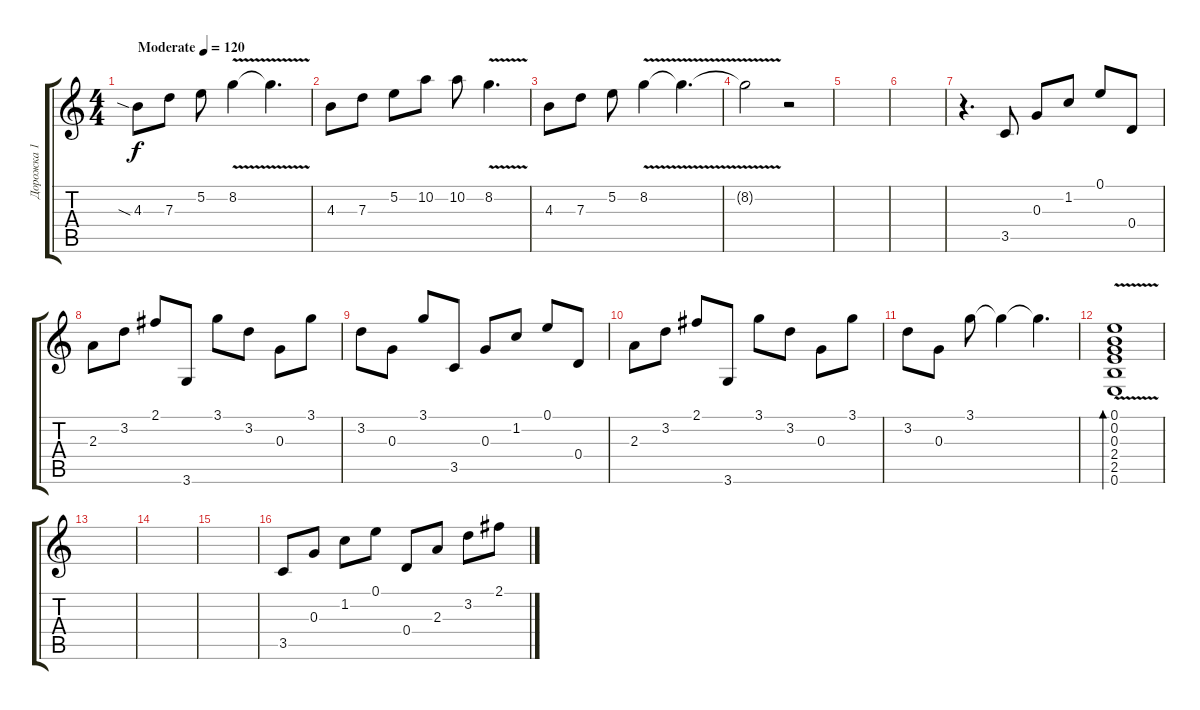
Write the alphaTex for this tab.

\track ("Дорожка 1" "Дорожка 1") {instrument acousticguitarsteel}
\staff {score tabs}
\tuning (E4 B3 G3 D3 A2 E2) {hide}
\ts (4 4)
\tempo (120 "Moderate")
\clef g2
\ks c
4.3{sia}.8{dy f instrument acousticguitarsteel} 7.3.8 5.2.8 8.2{v}.4 8.2{t}.4{d} |
4.3.8 7.3.8 5.2.8 10.2.8 10.2.8 8.2{v}.4{d} |
4.3.8 7.3.8 5.2.8 8.2{v}.4 8.2{t}.4{d} |
8.2{v t}.2 r.2 |
|
|
r.4{d} 3.5.8 0.3.8 1.2.8 0.1.8 0.4.8 |
2.3.8 3.2.8 2.1.8 3.6.8 3.1.8 3.2.8 0.3.8 3.1.8 |
3.2.8 0.3.8 3.1.8 3.5.8 0.3.8 1.2.8 0.1.8 0.4.8 |
2.3.8 3.2.8 2.1.8 3.6.8 3.1.8 3.2.8 0.3.8 3.1.8 |
3.2.8 0.3.8 3.1.8 3.1{t}.4 3.1{t}.4{d} |
(0.1{v} 0.2{v} 0.3{v} 2.4{v} 2.5{v} 0.6{v}).1{bd 60} |
|
|
|
3.5.8 0.3.8 1.2.8 0.1.8 0.4.8 2.3.8 3.2.8 2.1.8
